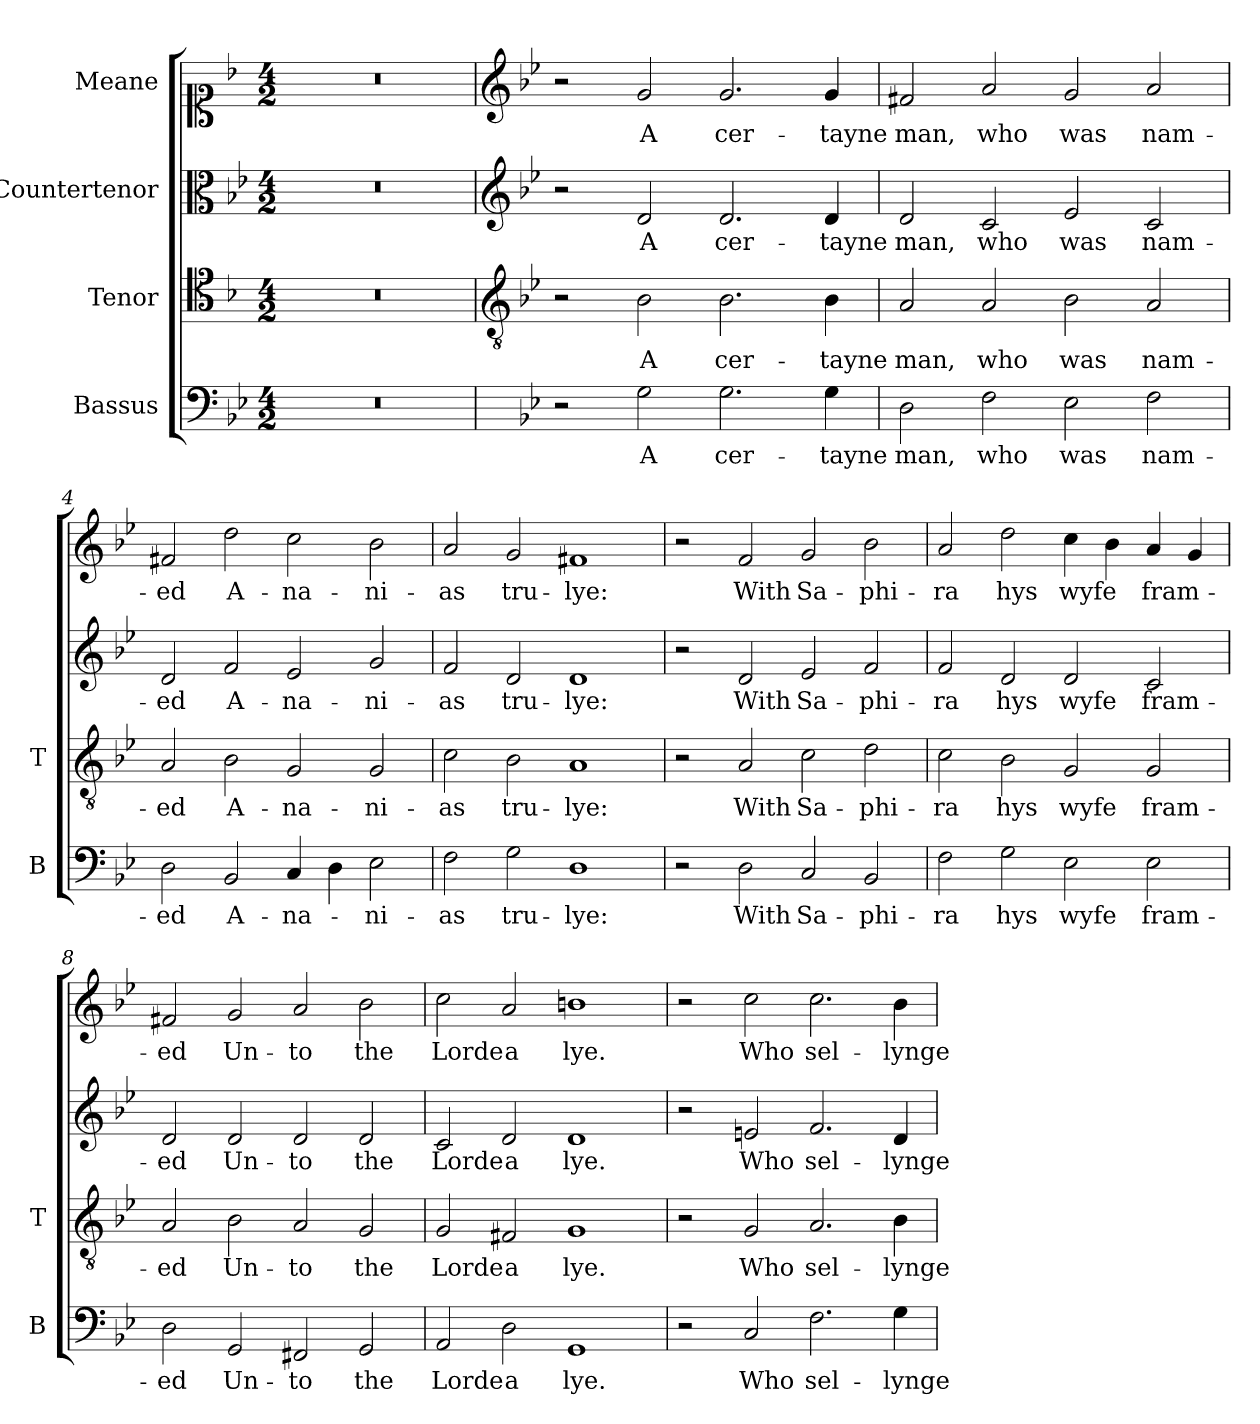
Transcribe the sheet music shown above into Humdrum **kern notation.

**kern	**text	**kern	**text	**kern	**text	**kern	**text
*part4	*part4	*part3	*part3	*part2	*part2	*part1	*part1
*staff4	*staff4	*staff3	*staff3	*staff2	*staff2	*staff1	*staff1
*I"Bassus	*	*I"Tenor	*	*I"Countertenor	*	*I"Meane	*
*I'B	*	*I'T	*	*	*	*	*
*clefF4	*	*clefC4	*	*clefC3	*	*clefC1	*
*k[b-e-]	*	*k[b-]	*	*k[b-e-]	*	*k[b-]	*
*B-:	*	*F:	*	*B-:	*	*F:	*
*M4/2	*	*M4/2	*	*M4/2	*	*M4/2	*
=1	=1	=1	=1	=1	=1	=1	=1
0r	.	0r	.	0r	.	0r	.
=2	=2	=2	=2	=2	=2	=2	=2
*	*	*clefGv2	*	*clefG2	*	*clefG2	*
*	*	*k[b-e-]	*	*	*	*k[b-e-]	*
*	*	*B-:	*	*	*	*B-:	*
2r	.	2r	.	2r	.	2r	.
!	!LO:LY:b	!	!LO:LY:b	!	!LO:LY:b	!	!LO:LY:b
2G\	A	2B-\	A	2d/	A	2g/	A
!	!LO:LY:b	!	!LO:LY:b	!	!LO:LY:b	!	!LO:LY:b
2.G\	cer-	2.B-\	cer-	2.d/	cer-	2.g/	cer-
!	!LO:LY:b	!	!LO:LY:b	!	!LO:LY:b	!	!LO:LY:b
4G\	-tayne	4B-\	-tayne	4d/	-tayne	4g/	-tayne
=3	=3	=3	=3	=3	=3	=3	=3
!	!LO:LY:b	!	!LO:LY:b	!	!LO:LY:b	!	!LO:LY:b
2D\	man,	2A/	man,	2d/	man,	2f#X/	man,
!	!LO:LY:b	!	!LO:LY:b	!	!LO:LY:b	!	!LO:LY:b
2F\	who	2A/	who	2c/	who	2a/	who
!	!LO:LY:b	!	!LO:LY:b	!	!LO:LY:b	!	!LO:LY:b
2E-\	was	2B-\	was	2e-/	was	2g/	was
!	!LO:LY:b	!	!LO:LY:b	!	!LO:LY:b	!	!LO:LY:b
2F\	nam-	2A/	nam-	2c/	nam-	2a/	nam-
!!LO:LB:g=z
=4	=4	=4	=4	=4	=4	=4	=4
!	!LO:LY:b	!	!LO:LY:b	!	!LO:LY:b	!	!LO:LY:b
2D\	-ed	2A/	-ed	2d/	-ed	2f#X/	-ed
!	!LO:LY:b	!	!LO:LY:b	!	!LO:LY:b	!	!LO:LY:b
2BB-/	A-	2B-\	A-	2f/	A-	2dd\	A-
!	!LO:LY:b	!	!LO:LY:b	!	!LO:LY:b	!	!LO:LY:b
4C/	-na-	2G/	-na-	2e-/	-na-	2cc\	-na-
4D\	.	.	.	.	.	.	.
!	!LO:LY:b	!	!LO:LY:b	!	!LO:LY:b	!	!LO:LY:b
2E-\	-ni-	2G/	-ni-	2g/	-ni-	2b-\	-ni-
=5	=5	=5	=5	=5	=5	=5	=5
!	!LO:LY:b	!	!LO:LY:b	!	!LO:LY:b	!	!LO:LY:b
2F\	-as	2c\	-as	2f/	-as	2a/	-as
!	!LO:LY:b	!	!LO:LY:b	!	!LO:LY:b	!	!LO:LY:b
2G\	tru-	2B-\	tru-	2d/	tru-	2g/	tru-
!	!LO:LY:b	!	!LO:LY:b	!	!LO:LY:b	!	!LO:LY:b
1D	-lye:	1A	-lye:	1d	-lye:	1f#X	-lye:
=6	=6	=6	=6	=6	=6	=6	=6
2r	.	2r	.	2r	.	2r	.
!	!LO:LY:b	!	!LO:LY:b	!	!LO:LY:b	!	!LO:LY:b
2D\	With	2A/	With	2d/	With	2f/	With
!	!LO:LY:b	!	!LO:LY:b	!	!LO:LY:b	!	!LO:LY:b
2C/	Sa-	2c\	Sa-	2e-/	Sa-	2g/	Sa-
!	!LO:LY:b	!	!LO:LY:b	!	!LO:LY:b	!	!LO:LY:b
2BB-/	-phi-	2d\	-phi-	2f/	-phi-	2b-\	-phi-
!!LO:PB:g=z
=7	=7	=7	=7	=7	=7	=7	=7
!	!LO:LY:b	!	!LO:LY:b	!	!LO:LY:b	!	!LO:LY:b
2F\	-ra	2c\	-ra	2f/	-ra	2a/	-ra
!	!LO:LY:b	!	!LO:LY:b	!	!LO:LY:b	!	!LO:LY:b
2G\	hys	2B-\	hys	2d/	hys	2dd\	hys
!	!LO:LY:b	!	!LO:LY:b	!	!LO:LY:b	!	!LO:LY:b
2E-\	wyfe	2G/	wyfe	2d/	wyfe	4cc\	wyfe
.	.	.	.	.	.	4b-\	.
!	!LO:LY:b	!	!LO:LY:b	!	!LO:LY:b	!	!LO:LY:b
2E-\	fram-	2G/	fram-	2c/	fram-	4a/	fram-
.	.	.	.	.	.	4g/	.
=8	=8	=8	=8	=8	=8	=8	=8
!	!LO:LY:b	!	!LO:LY:b	!	!LO:LY:b	!	!LO:LY:b
2D\	-ed	2A/	-ed	2d/	-ed	2f#X/	-ed
!	!LO:LY:b	!	!LO:LY:b	!	!LO:LY:b	!	!LO:LY:b
2GG/	Un-	2B-\	Un-	2d/	Un-	2g/	Un-
!	!LO:LY:b	!	!LO:LY:b	!	!LO:LY:b	!	!LO:LY:b
2FF#X/	-to	2A/	-to	2d/	-to	2a/	-to
!	!LO:LY:b	!	!LO:LY:b	!	!LO:LY:b	!	!LO:LY:b
2GG/	the	2G/	the	2d/	the	2b-\	the
=9	=9	=9	=9	=9	=9	=9	=9
!	!LO:LY:b	!	!LO:LY:b	!	!LO:LY:b	!	!LO:LY:b
2AA/	Lorde	2G/	Lorde	2c/	Lorde	2cc\	Lorde
!	!LO:LY:b	!	!LO:LY:b	!	!LO:LY:b	!	!LO:LY:b
2D\	a	2F#X/	a	2d/	a	2a/	a
!	!LO:LY:b	!	!LO:LY:b	!	!LO:LY:b	!	!LO:LY:b
1GG	lye.	1G	lye.	1d	lye.	1bn	lye.
!!LO:LB:g=z
=10	=10	=10	=10	=10	=10	=10	=10
2r	.	2r	.	2r	.	2r	.
!	!LO:LY:b	!	!LO:LY:b	!	!LO:LY:b	!	!LO:LY:b
2C/	Who	2G/	Who	2en/	Who	2cc\	Who
!	!LO:LY:b	!	!LO:LY:b	!	!LO:LY:b	!	!LO:LY:b
2.F\	sel-	2.A/	sel-	2.f/	sel-	2.cc\	sel-
!	!LO:LY:b	!	!LO:LY:b	!	!LO:LY:b	!	!LO:LY:b
4G\	-lynge	4B-\	-lynge	4d/	-lynge	4b-\	-lynge
=	=	=	=	=	=	=	=
*-	*-	*-	*-	*-	*-	*-	*-
